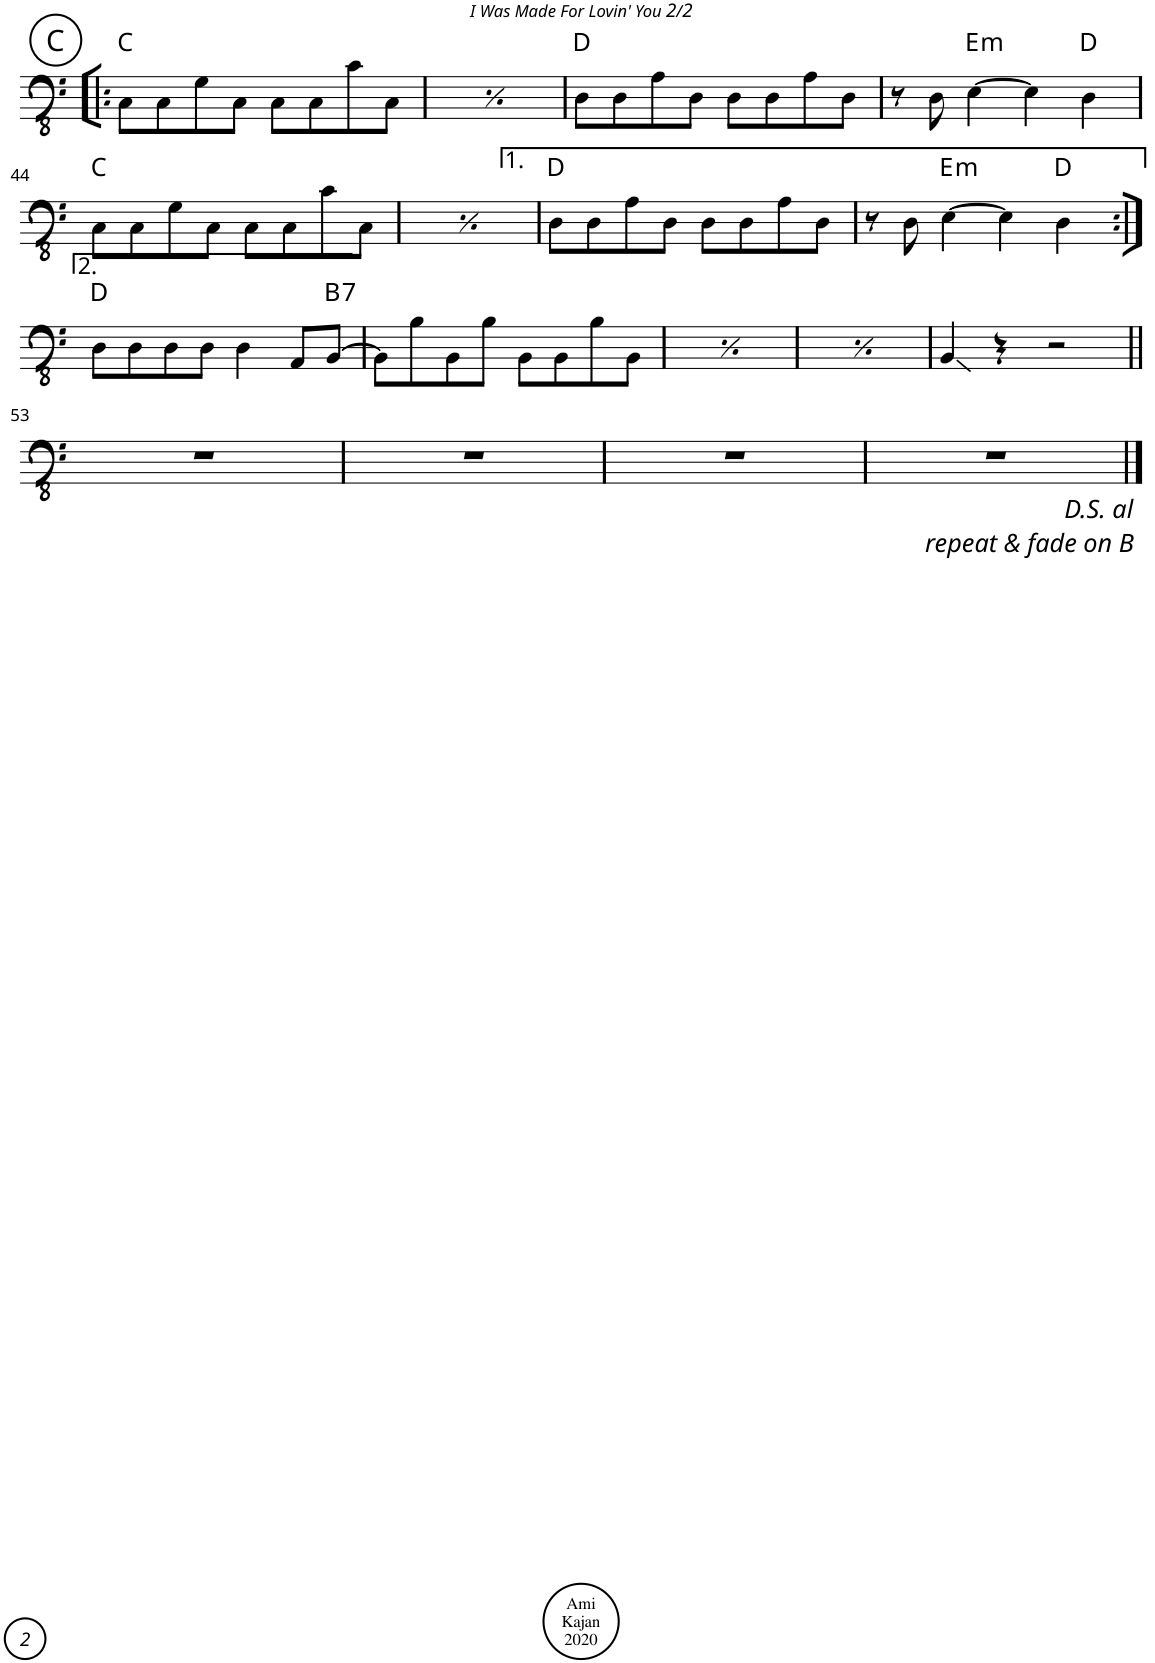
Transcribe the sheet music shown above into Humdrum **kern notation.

**kern	**harte
*part1	*part1
*staff1	*
*I"Akustinen basso	*
*I'Basso	*
!!LO:PB:g=z
*clefFv4	*
*k[]	*
*M4/4	*
*met(c)	*
!!LO:REH:place=s1:a:cj:enc=circle:fs=14:t=C
=40!|:	=40!|:
8CC\L	C:maj
8CC\	.
8GG\	.
8CC\J	.
8CC\L	.
8CC\	.
8C\	.
8CC\J	.
!!LO:REH:place=s1:a:cj:enc=circle:fs=14:t=C
=41	=41
8CC\L	C:maj
8CC\	.
8GG\	.
8CC\J	.
8CC\L	.
8CC\	.
8C\	.
8CC\J	.
=42	=42
8DD\L	D:maj
8DD\	.
8AA\	.
8DD\J	.
8DD\L	.
8DD\	.
8AA\	.
8DD\J	.
=43	=43
8r	.
8DD\	.
!	!LO:H:kt=m
[4EE\	E:min
4EE\]	.
4DD\	D:maj
!!LO:LB:g=z
=44	=44
8CC\L	C:maj
8CC\	.
8GG\	.
8CC\J	.
8CC\L	.
8CC\	.
8C\	.
8CC\J	.
=45	=45
8CC\L	C:maj
8CC\	.
8GG\	.
8CC\J	.
8CC\L	.
8CC\	.
8C\	.
8CC\J	.
=46	=46
8DD\L	D:maj
8DD\	.
8AA\	.
8DD\J	.
8DD\L	.
8DD\	.
8AA\	.
8DD\J	.
=47	=47
8r	.
8DD\	.
!	!LO:H:kt=m
[4EE\	E:min
4EE\]	.
4DD\	D:maj
!!LO:LB:g=z
=48:|!	=48:|!
8DD\L	D:maj
8DD\	.
8DD\	.
8DD\J	.
4DD\	.
8AAA/L	.
!	!LO:H:kt=7
[8BBB/J	B:7
=49	=49
8BBB\L]	.
8BB\	.
8BBB\	.
8BB\J	.
8BBB\L	.
8BBB\	.
8BB\	.
8BBB\J	.
=50	=50
8BBB\L]	.
8BB\	.
8BBB\	.
8BB\J	.
8BBB\L	.
8BBB\	.
8BB\	.
8BBB\J	.
=51	=51
8BBB\L]	.
8BB\	.
8BBB\	.
8BB\J	.
8BBB\L	.
8BBB\	.
8BB\	.
8BBB\J	.
=52	=52
4BBB/	.
4r	.
2r	.
!!LO:LB:g=z
=53||	=53||
1r	.
=54	=54
1r	.
=55	=55
1r	.
=56	=56
1r	.
!LO:TX:b:t=D.S. al\nrepeat &amp; fade on B	!
==	==
*-	*-
